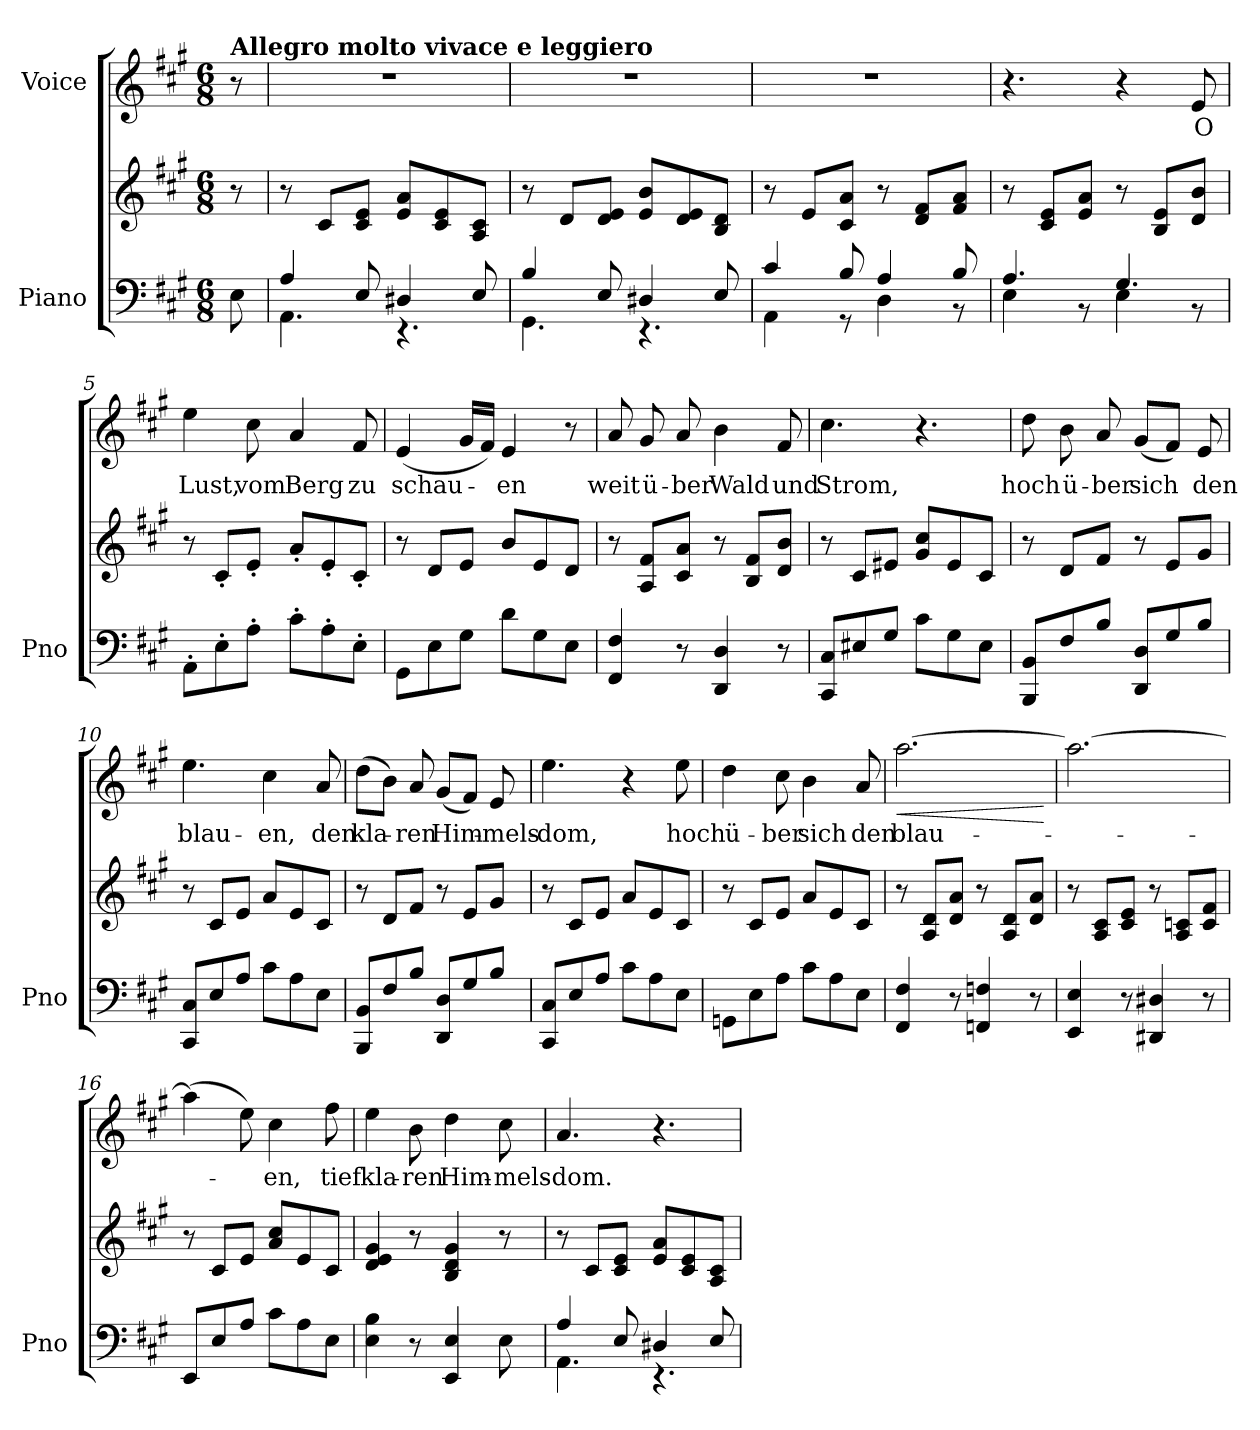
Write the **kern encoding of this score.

**kern	**kern	**kern	**text	**dynam
*part2	*part2	*part1	*part1	*part1
*staff3	*staff2	*staff1	*staff1	*staff1
*I"Piano	*	*I"Voice	*	*
*I'Pno	*	*	*	*
*clefF4	*clefG2	*clefG2	*	*
*k[f#c#g#]	*k[f#c#g#]	*k[f#c#g#]	*	*
*M6/8	*M6/8	*M6/8	*	*
=	=	=	=	=
!	!	!LO:TX:a:B:t=Allegro molto vivace e leggiero	!	!
8E\	8r	8r	.	.
=1	=1	=1	=1	=1
*^	*	*	*	*
4A/	4.AA\	8r	2.r	.	.
.	.	8c#/L	.	.	.
8E/	.	8c#/ 8e/J	.	.	.
4D#X/	4.r	8e/ 8a/L	.	.	.
.	.	8c#/ 8e/	.	.	.
8E/	.	8A/ 8c#/J	.	.	.
=2	=2	=2	=2	=2	=2
4B/	4.GG#\	8r	2.r	.	.
.	.	8d/L	.	.	.
8E/	.	8d/ 8e/J	.	.	.
4D#X/	4.r	8e/ 8b/L	.	.	.
.	.	8d/ 8e/	.	.	.
8E/	.	8B/ 8d/J	.	.	.
=3	=3	=3	=3	=3	=3
4c#/	4AA\	8r	2.r	.	.
.	.	8e/L	.	.	.
8B/	8r	8c#/ 8a/J	.	.	.
4A/	4D\	8r	.	.	.
.	.	8d/ 8f#/L	.	.	.
8B/	8r	8f#/ 8a/J	.	.	.
=4	=4	=4	=4	=4	=4
4.A/	4E\	8r	4.r	.	.
.	.	8c#/ 8e/L	.	.	.
.	8r	8e/ 8a/J	.	.	.
4.G#/	4E\	8r	4r	.	.
.	.	8B/ 8e/L	.	.	.
!	!	!	!	!LO:LY:b	!
.	8r	8d/ 8b/J	8e/	O	.
=5	=5	=5	=5	=5	=5
!	!	!	!	!LO:LY:b	!
*v	*v	*	*	*	*
8AA'\L	8r	4ee\	Lust,	.
8E'\	8c#'/L	.	.	.
!	!	!	!LO:LY:b	!
8A'\J	8e'/J	8cc#\	vom	.
!	!	!	!LO:LY:b	!
8c#'\L	8a'/L	4a/	Berg	.
8A'\	8e'/	.	.	.
!	!	!	!LO:LY:b	!
8E'\J	8c#'/J	8f#/	zu	.
!!LO:LB:g=z
=6	=6	=6	=6	=6
!	!	!	!LO:LY:b	!
8GG#\L	8r	(4e/	schau-	.
8E\	8d/L	.	.	.
8G#\J	8e/J	16g#/LL	.	.
.	.	16f#/JJ)	.	.
!	!	!	!LO:LY:b	!
8d\L	8b/L	4e/	-en	.
8G#\	8e/	.	.	.
8E\J	8d/J	8r	.	.
!!LO:LB:g=z
=7	=7	=7	=7	=7
!	!	!	!LO:LY:b	!
4FF#/ 4F#/	8r	8a/	weit	.
!	!	!	!LO:LY:b	!
.	8A/ 8f#/L	8g#/	ü-	.
!	!	!	!LO:LY:b	!
8r	8c#/ 8a/J	8a/	-ber	.
!	!	!	!LO:LY:b	!
4DD/ 4D/	8r	4b\	Wald	.
.	8B/ 8f#/L	.	.	.
!	!	!	!LO:LY:b	!
8r	8d/ 8b/J	8f#/	und	.
=8	=8	=8	=8	=8
!	!	!	!LO:LY:b	!
8CC#/ 8C#/L	8r	4.cc#\	Strom,	.
8E#X/	8c#/L	.	.	.
8G#/J	8e#X/J	.	.	.
8c#\L	8g#/ 8cc#/L	4.r	.	.
8G#\	8e#/	.	.	.
8E#\J	8c#/J	.	.	.
=9	=9	=9	=9	=9
!	!	!	!LO:LY:b	!
8BBB/ 8BB/L	8r	8dd\	hoch	.
!	!	!	!LO:LY:b	!
8F#/	8d/L	8b\	ü-	.
!	!	!	!LO:LY:b	!
8B/J	8f#/J	8a/	-ber	.
!	!	!	!LO:LY:b	!
8DD/ 8D/L	8r	(8g#/L	sich	.
8G#/	8e/L	8f#/J)	.	.
!	!	!	!LO:LY:b	!
8B/J	8g#/J	8e/	den	.
=10	=10	=10	=10	=10
!	!	!	!LO:LY:b	!
8CC#/ 8C#/L	8r	4.ee\	blau-	.
8E/	8c#/L	.	.	.
8A/J	8e/J	.	.	.
!	!	!	!LO:LY:b	!
8c#\L	8a/L	4cc#\	-en,	.
8A\	8e/	.	.	.
!	!	!	!LO:LY:b	!
8E\J	8c#/J	8a/	den	.
=11	=11	=11	=11	=11
!	!	!	!LO:LY:b	!
8BBB/ 8BB/L	8r	(8dd\L	kla-	.
8F#/	8d/L	8b\J)	.	.
!	!	!	!LO:LY:b	!
8B/J	8f#/J	8a/	-ren	.
!	!	!	!LO:LY:b	!
8DD/ 8D/L	8r	(8g#/L	Him-	.
8G#/	8e/L	8f#/J)	.	.
!	!	!	!LO:LY:b	!
8B/J	8g#/J	8e/	mels-	.
!!LO:LB:g=z
=12	=12	=12	=12	=12
!	!	!	!LO:LY:b	!
8CC#/ 8C#/L	8r	4.ee\	-dom,	.
8E/	8c#/L	.	.	.
8A/J	8e/J	.	.	.
8c#\L	8a/L	4r	.	.
8A\	8e/	.	.	.
!	!	!	!LO:LY:b	!
8E\J	8c#/J	8ee\	hoch	.
=13	=13	=13	=13	=13
!	!	!	!LO:LY:b	!
8GGn\L	8r	4dd\	ü-	.
8E\	8c#/L	.	.	.
!	!	!	!LO:LY:b	!
8A\J	8e/J	8cc#\	-ber	.
!	!	!	!LO:LY:b	!
8c#\L	8a/L	4b\	sich	.
8A\	8e/	.	.	.
!	!	!	!LO:LY:b	!
8E\J	8c#/J	8a/	den	.
!!LO:LB:g=z
=14	=14	=14	=14	=14
!	!	!	!LO:LY:b	!LO:HP:b
4FF#/ 4F#/	8r	[2.aa\	blau-	<
.	8A/ 8d/L	.	.	.
8r	8d/ 8a/J	.	.	.
4FFn/ 4Fn/	8r	.	.	.
.	8A/ 8d/L	.	.	.
8r	8d/ 8a/J	.	.	.
.	.	.	.	[
=15	=15	=15	=15	=15
4EE/ 4E/	8r	2.aa\_	.	.
.	8A/ 8c#/L	.	.	.
8r	8c#/ 8e/J	.	.	.
4DD#X/ 4D#X/	8r	.	.	.
.	8A/ 8cn/L	.	.	.
8r	8c/ 8f#/J	.	.	.
=16	=16	=16	=16	=16
8EE/L	8r	(4aa\]	.	.
8E/	8c#/L	.	.	.
8A/J	8e/J	8ee\)	.	.
!	!	!	!LO:LY:b	!
8c#\L	8a/ 8cc#/L	4cc#\	-en,	.
8A\	8e/	.	.	.
!	!	!	!LO:LY:b	!
8E\J	8c#/J	8ff#\	tief	.
=17	=17	=17	=17	=17
!	!	!	!LO:LY:b	!
4E\ 4B\	4d/ 4e/ 4g#/	4ee\	kla-	.
!	!	!	!LO:LY:b	!
8r	8r	8b\	-ren	.
!	!	!	!LO:LY:b	!
4EE/ 4E/	4B/ 4d/ 4g#/	4dd\	Him-	.
!	!	!	!LO:LY:b	!
8E\	8r	8cc#\	-mels-	.
=18	=18	=18	=18	=18
*^	*	*	*	*
!	!	!	!	!LO:LY:b	!
4A/	4.AA\	8r	4.a/	-dom.	.
.	.	8c#/L	.	.	.
8E/	.	8c#/ 8e/J	.	.	.
4D#X/	4.r	8e/ 8a/L	4.r	.	.
.	.	8c#/ 8e/	.	.	.
8E/	.	8A/ 8c#/J	.	.	.
*v	*v	*	*	*	*
=	=	=	=	=
*-	*-	*-	*-	*-
